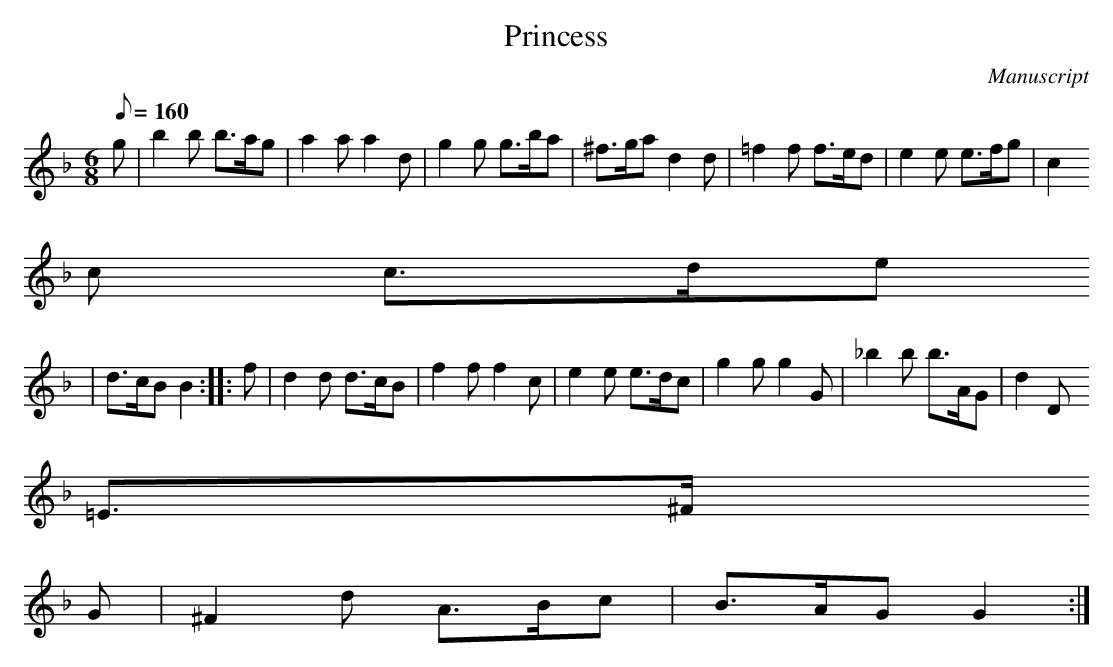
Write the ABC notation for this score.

X:1
T:Princess
O:Manuscript
M:6/8
L:1/8
Q:160
K:Dm
g|b2 b b>ag|a2 a a2 d|g2 g g>ba|^f>ga d2 d|=f2f f>ed|e2 e e>fg|c2
c c>de
|\
d>cB B2::f|d2 d d>cB|f2 f f2 c|e2 e e>dc|g2 g g2 G|_b2 b b>AG|d2 D
=E>^F
G|^F2 d A>Bc| B>AG G2:|
